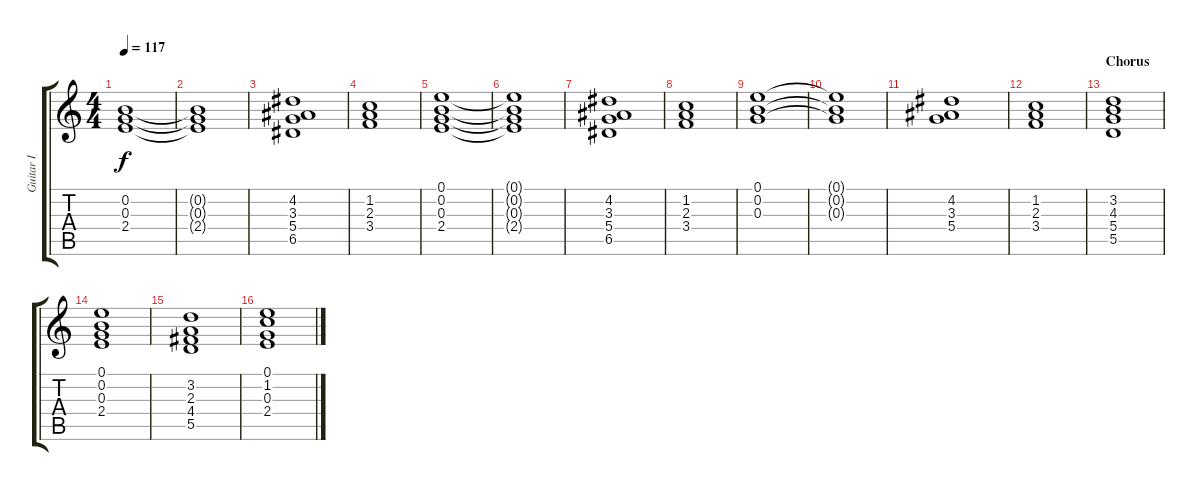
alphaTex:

\track ("Guitar I" "Guitar I") {instrument distortionguitar}
\staff {score tabs}
\tuning (E4 B3 G3 D3 A2 E2) {hide}
\ts (4 4)
\tempo 117
\clef g2
\ks c
(0.2 0.3 2.4).1{dy f} |
(0.2{t} 0.3{t} 2.4{t}).1 |
(4.2 3.3 5.4 6.5).1 |
(1.2 2.3 3.4).1 |
(0.1 0.2 0.3 2.4).1 |
(0.1{t} 0.2{t} 0.3{t} 2.4{t}).1 |
(4.2 3.3 5.4 6.5).1 |
(1.2 2.3 3.4).1 |
(0.1 0.2 0.3).1 |
(0.1{t} 0.2{t} 0.3{t}).1 |
(4.2 3.3 5.4).1 |
(1.2 2.3 3.4).1 |
\section ("" "Chorus")
(3.2 4.3 5.4 5.5).1 |
(0.1 0.2 0.3 2.4).1 |
(3.2 2.3 4.4 5.5).1 |
(0.1 1.2 0.3 2.4).1
